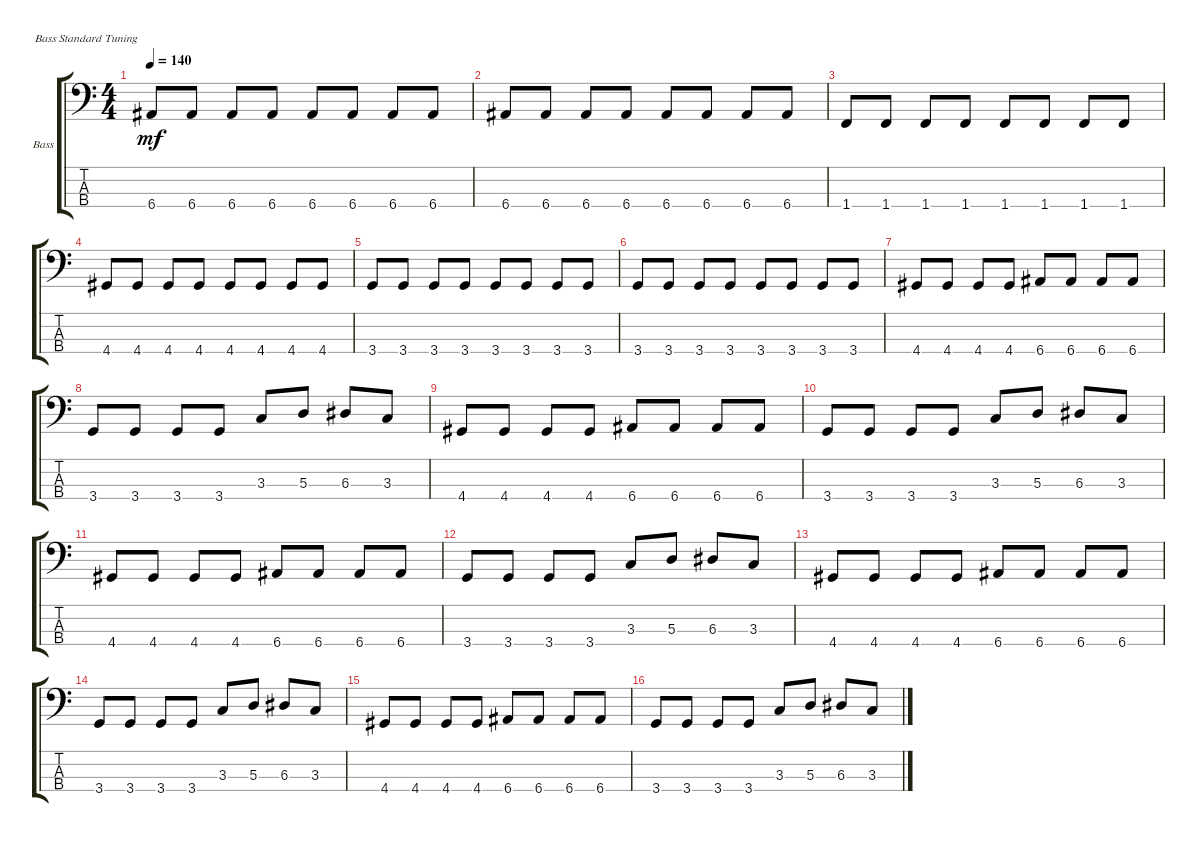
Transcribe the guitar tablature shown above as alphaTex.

\bracketExtendMode groupsimilarinstruments
\firstSystemTrackNameOrientation horizontal
\otherSystemsTrackNameOrientation horizontal
\track ("Bass" "Bass") {instrument synthbass1}
\staff {score tabs}
\tuning (G2 D2 A1 E1)
\ts (4 4)
\tempo 140
\clef f4
\scale
0.250774
\ks c
6.4.8{dy mf} 6.4.8 6.4.8 6.4.8 6.4.8 6.4.8 6.4.8 6.4.8 |
\scale
0.250774 6.4.8 6.4.8 6.4.8 6.4.8 6.4.8 6.4.8 6.4.8 6.4.8 |
\scale
0.247678 1.4.8 1.4.8 1.4.8 1.4.8 1.4.8 1.4.8 1.4.8 1.4.8 |
\scale
0.250774 4.4.8 4.4.8 4.4.8 4.4.8 4.4.8 4.4.8 4.4.8 4.4.8 |
\scale
0.238095 3.4.8 3.4.8 3.4.8 3.4.8 3.4.8 3.4.8 3.4.8 3.4.8 |
\scale
0.238095 3.4.8 3.4.8 3.4.8 3.4.8 3.4.8 3.4.8 3.4.8 3.4.8 |
\scale
0.263393 4.4.8 4.4.8 4.4.8 4.4.8 6.4.8 6.4.8 6.4.8 6.4.8 |
\scale
0.260417 3.4.8 3.4.8 3.4.8 3.4.8 3.3.8 5.3.8 6.3.8 3.3.8 |
\scale
0.25142 4.4.8 4.4.8 4.4.8 4.4.8 6.4.8 6.4.8 6.4.8 6.4.8 |
\scale
0.24858 3.4.8 3.4.8 3.4.8 3.4.8 3.3.8 5.3.8 6.3.8 3.3.8 |
\scale
0.25142 4.4.8 4.4.8 4.4.8 4.4.8 6.4.8 6.4.8 6.4.8 6.4.8 |
\scale
0.24858 3.4.8 3.4.8 3.4.8 3.4.8 3.3.8 5.3.8 6.3.8 3.3.8 |
\scale
0.25142 4.4.8 4.4.8 4.4.8 4.4.8 6.4.8 6.4.8 6.4.8 6.4.8 |
\scale
0.24858 3.4.8 3.4.8 3.4.8 3.4.8 3.3.8 5.3.8 6.3.8 3.3.8 |
\scale
0.25142 4.4.8 4.4.8 4.4.8 4.4.8 6.4.8 6.4.8 6.4.8 6.4.8 |
\scale
0.24858 3.4.8 3.4.8 3.4.8 3.4.8 3.3.8 5.3.8 6.3.8 3.3.8
